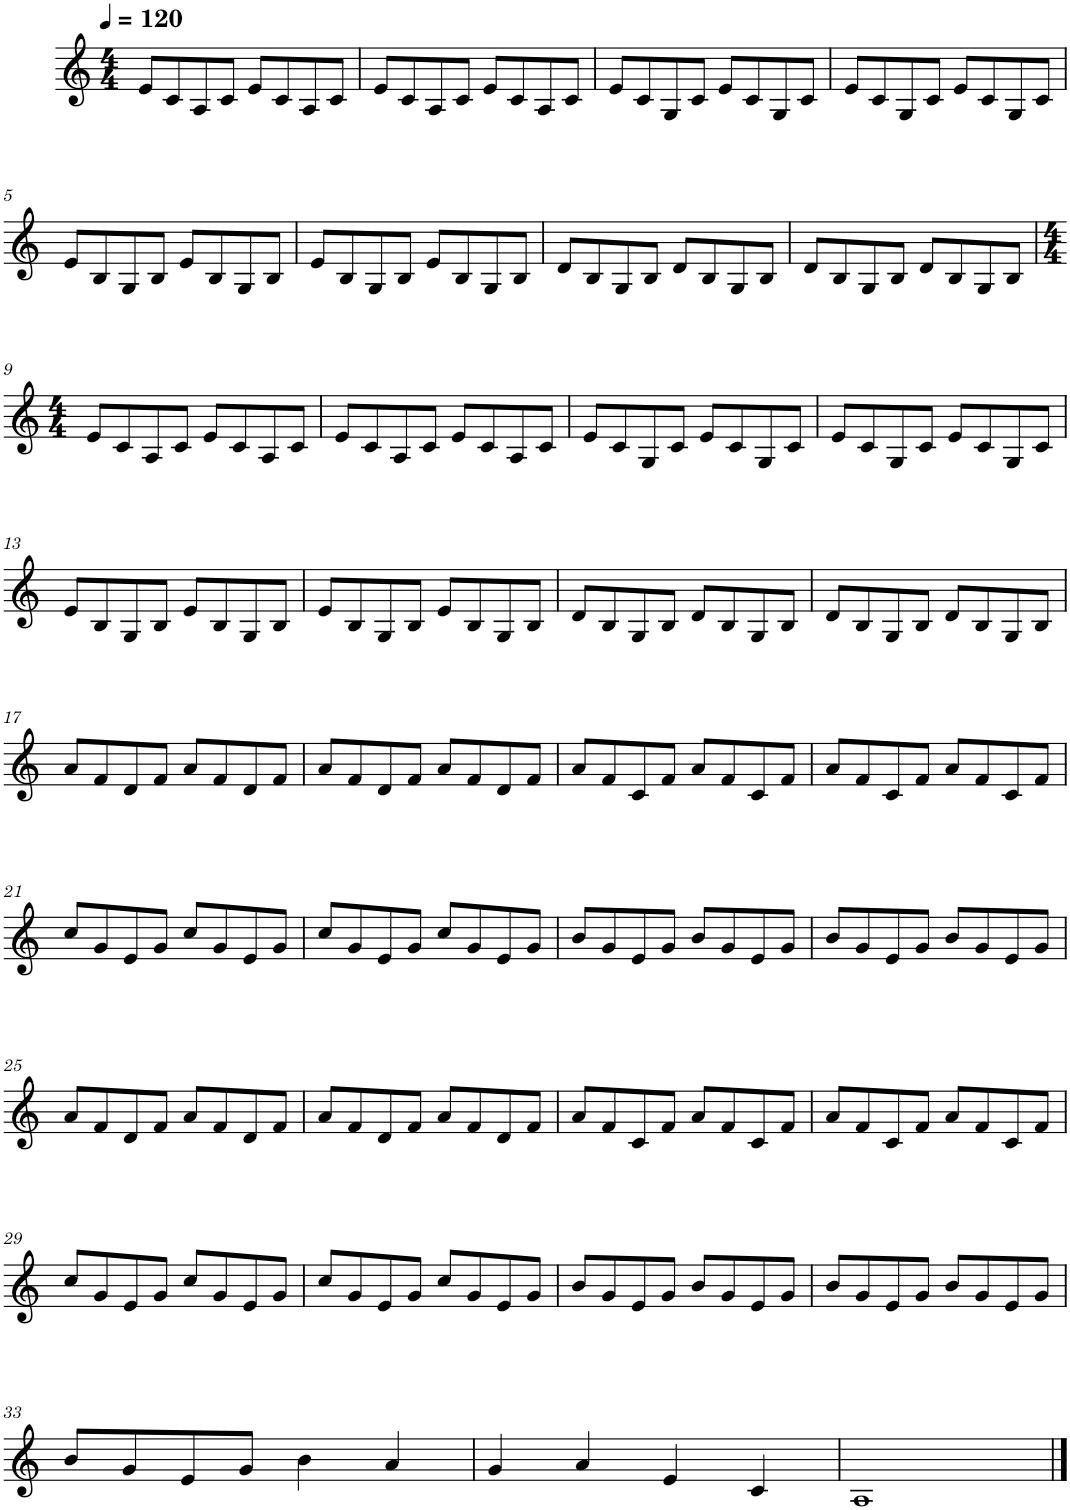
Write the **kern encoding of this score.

**kern
*part1
*staff1
*I"Piano, USERSONG00
*I'Pia.
*clefG2
*k[]
*M4/4
*MM120
=1
8e/L
8c/
8A/
8c/J
8e/L
8c/
8A/
8c/J
=2
8e/L
8c/
8A/
8c/J
8e/L
8c/
8A/
8c/J
=3
8e/L
8c/
8G/
8c/J
8e/L
8c/
8G/
8c/J
=4
8e/L
8c/
8G/
8c/J
8e/L
8c/
8G/
8c/J
!!LO:LB:g=z
=5
8e/L
8B/
8G/
8B/J
8e/L
8B/
8G/
8B/J
=6
8e/L
8B/
8G/
8B/J
8e/L
8B/
8G/
8B/J
=7
8d/L
8B/
8G/
8B/J
8d/L
8B/
8G/
8B/J
=8
8d/L
8B/
8G/
8B/J
8d/L
8B/
8G/
8B/J
!!LO:LB:g=z
=9
*M4/4
8e/L
8c/
8A/
8c/J
8e/L
8c/
8A/
8c/J
=10
8e/L
8c/
8A/
8c/J
8e/L
8c/
8A/
8c/J
=11
8e/L
8c/
8G/
8c/J
8e/L
8c/
8G/
8c/J
=12
8e/L
8c/
8G/
8c/J
8e/L
8c/
8G/
8c/J
!!LO:LB:g=z
=13
8e/L
8B/
8G/
8B/J
8e/L
8B/
8G/
8B/J
=14
8e/L
8B/
8G/
8B/J
8e/L
8B/
8G/
8B/J
=15
8d/L
8B/
8G/
8B/J
8d/L
8B/
8G/
8B/J
=16
8d/L
8B/
8G/
8B/J
8d/L
8B/
8G/
8B/J
!!LO:LB:g=z
=17
8a/L
8f/
8d/
8f/J
8a/L
8f/
8d/
8f/J
=18
8a/L
8f/
8d/
8f/J
8a/L
8f/
8d/
8f/J
=19
8a/L
8f/
8c/
8f/J
8a/L
8f/
8c/
8f/J
=20
8a/L
8f/
8c/
8f/J
8a/L
8f/
8c/
8f/J
!!LO:LB:g=z
=21
8cc/L
8g/
8e/
8g/J
8cc/L
8g/
8e/
8g/J
=22
8cc/L
8g/
8e/
8g/J
8cc/L
8g/
8e/
8g/J
=23
8b/L
8g/
8e/
8g/J
8b/L
8g/
8e/
8g/J
=24
8b/L
8g/
8e/
8g/J
8b/L
8g/
8e/
8g/J
!!LO:LB:g=z
=25
8a/L
8f/
8d/
8f/J
8a/L
8f/
8d/
8f/J
=26
8a/L
8f/
8d/
8f/J
8a/L
8f/
8d/
8f/J
=27
8a/L
8f/
8c/
8f/J
8a/L
8f/
8c/
8f/J
=28
8a/L
8f/
8c/
8f/J
8a/L
8f/
8c/
8f/J
!!LO:LB:g=z
=29
8cc/L
8g/
8e/
8g/J
8cc/L
8g/
8e/
8g/J
=30
8cc/L
8g/
8e/
8g/J
8cc/L
8g/
8e/
8g/J
=31
8b/L
8g/
8e/
8g/J
8b/L
8g/
8e/
8g/J
=32
8b/L
8g/
8e/
8g/J
8b/L
8g/
8e/
8g/J
!!LO:LB:g=z
=33
8b/L
8g/
8e/
8g/J
4b\
4a/
=34
4g/
4a/
4e/
4c/
=35
1A
==
*-
